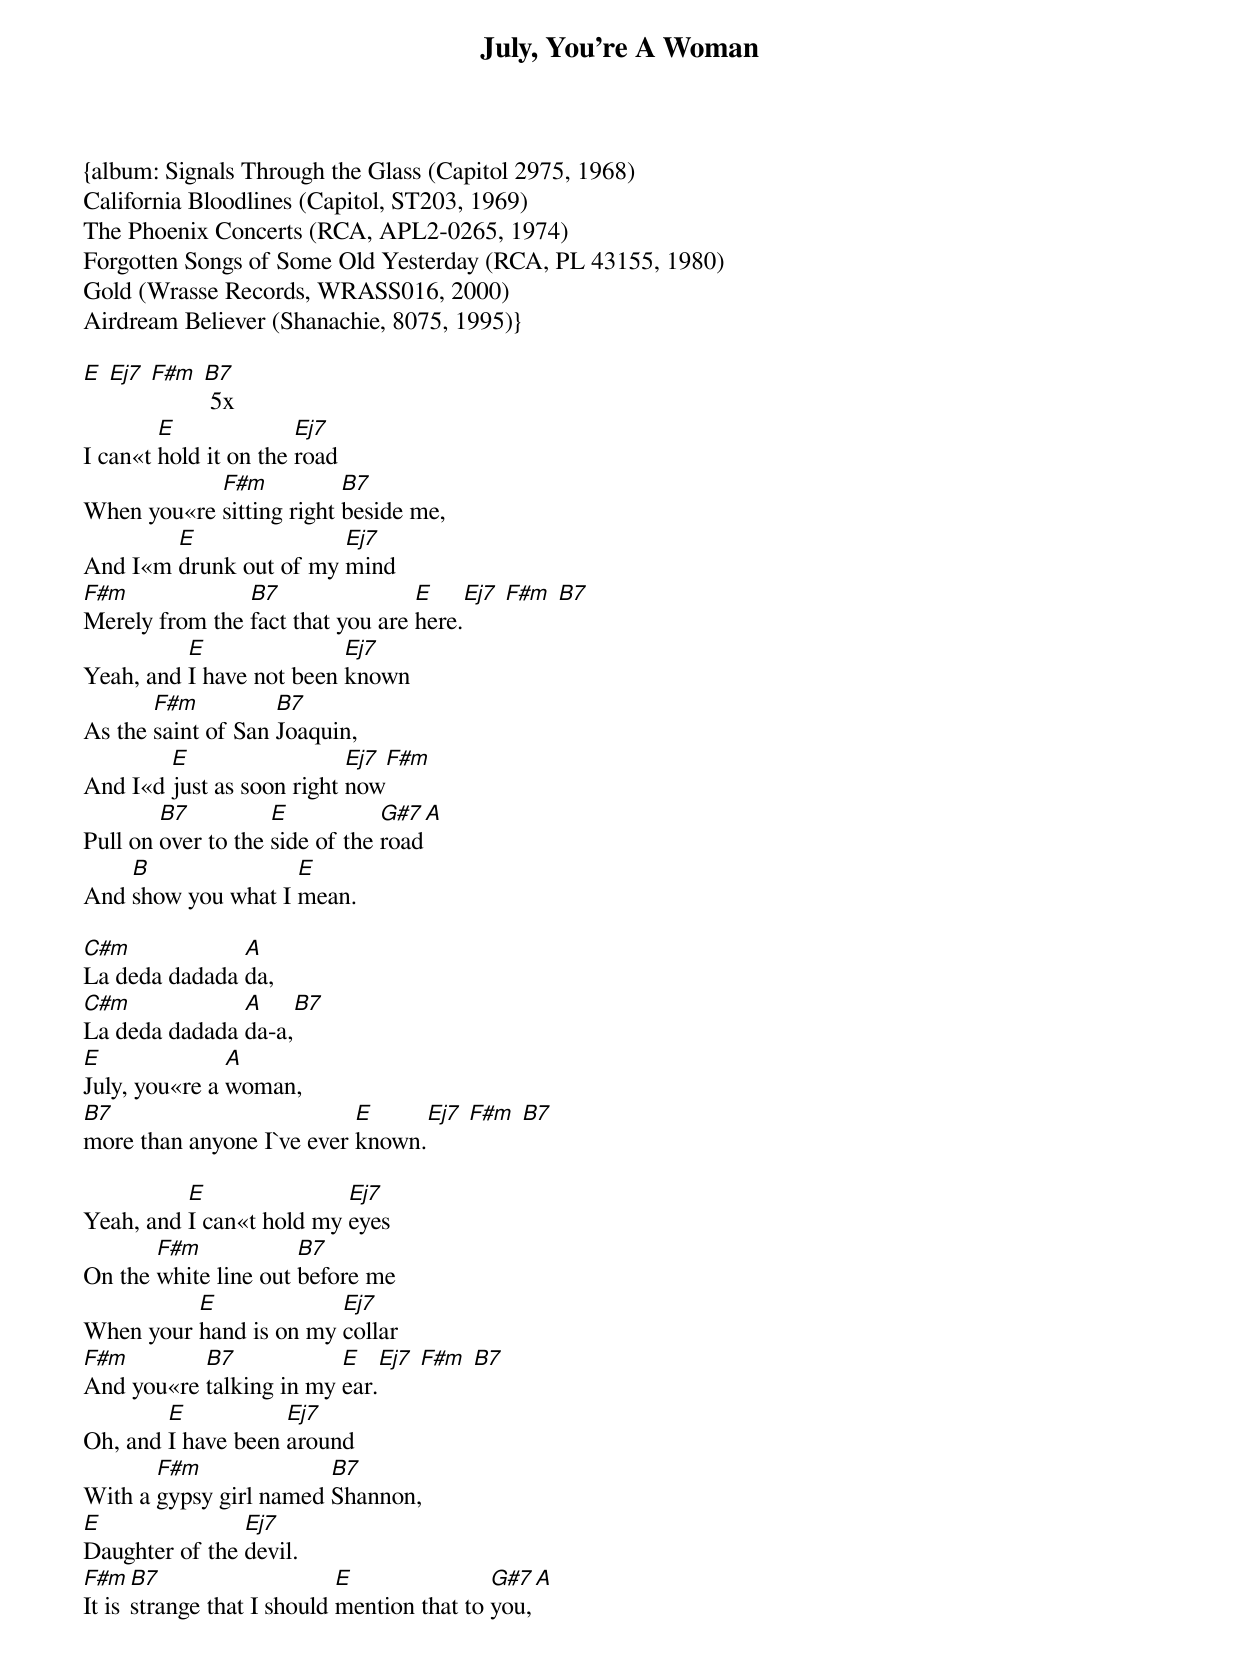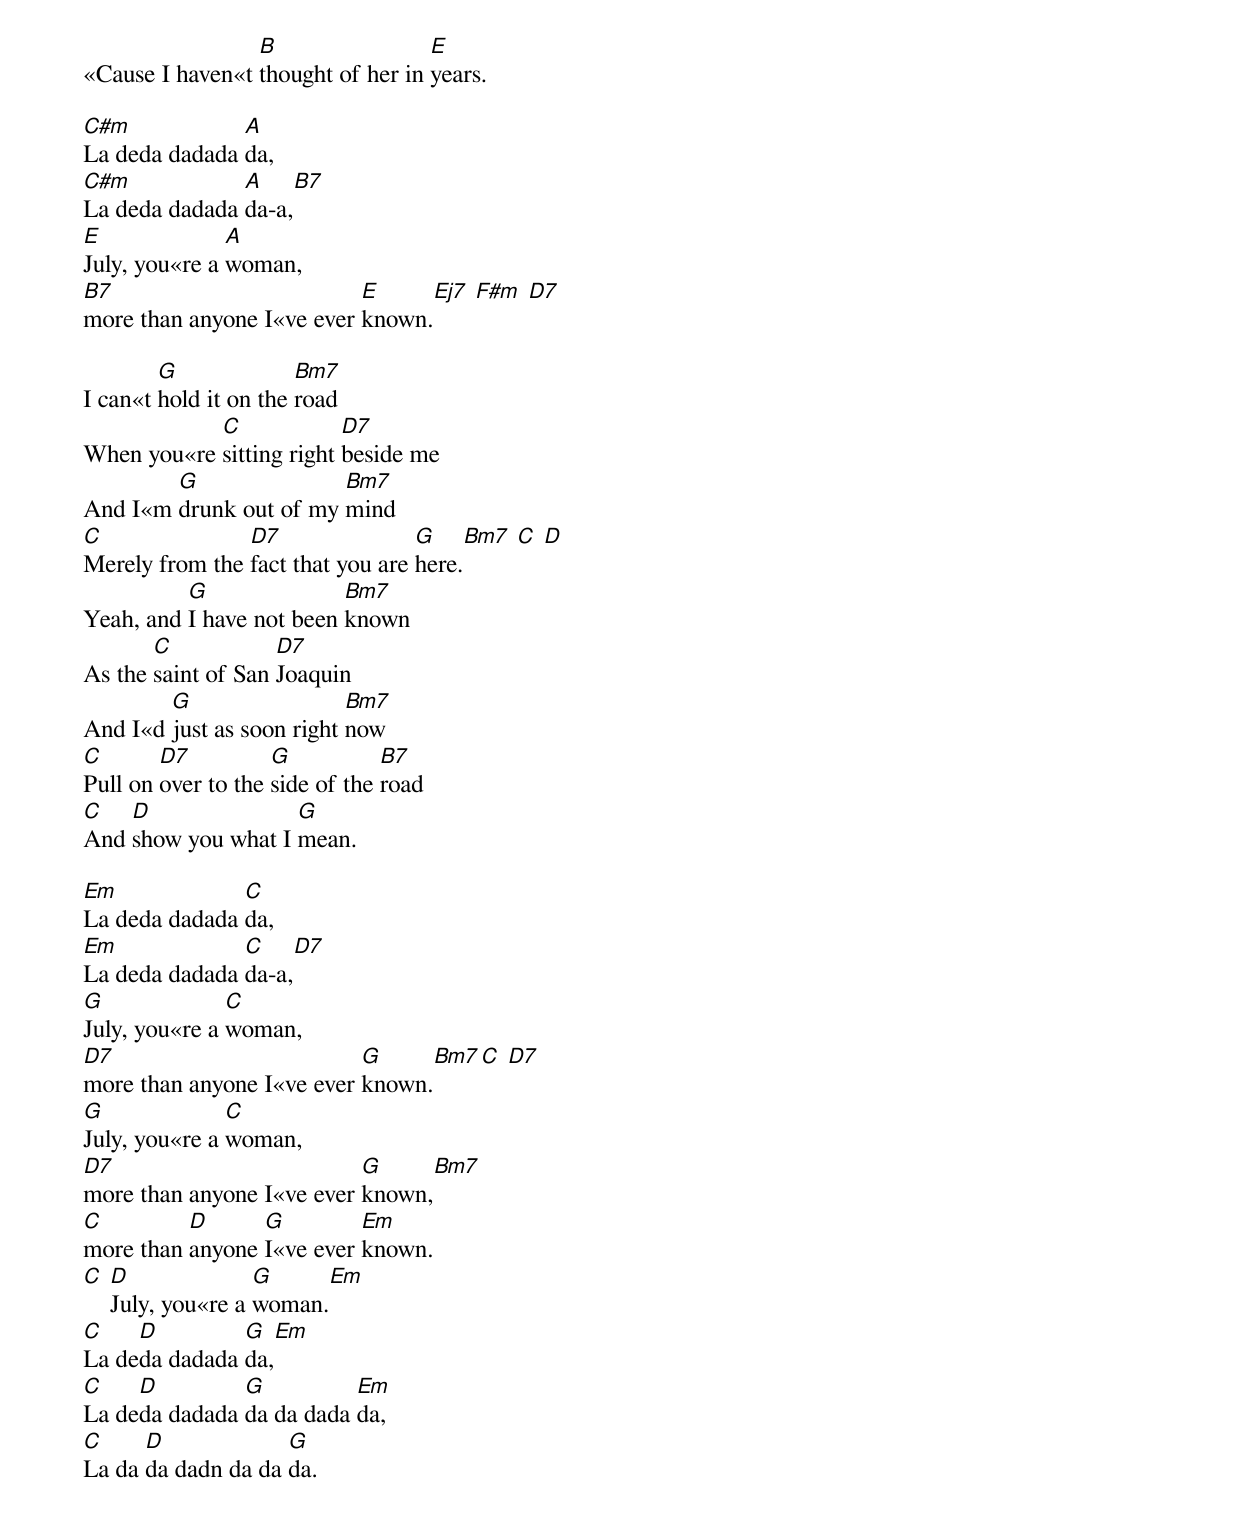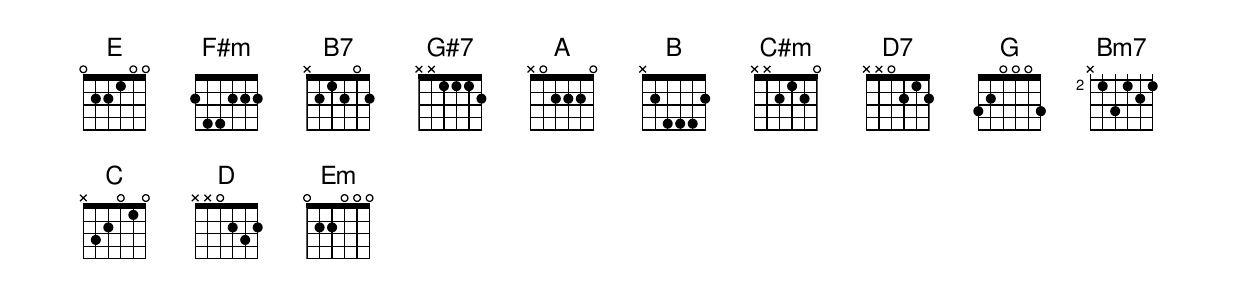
{title: July, You’re A Woman}
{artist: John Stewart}
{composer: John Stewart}
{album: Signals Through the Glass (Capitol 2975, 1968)
California Bloodlines (Capitol, ST203, 1969)
The Phoenix Concerts (RCA, APL2-0265, 1974)
Forgotten Songs of Some Old Yesterday (RCA, PL 43155, 1980)
Gold (Wrasse Records, WRASS016, 2000)
Airdream Believer (Shanachie, 8075, 1995)}

[E] [Ej7] [F#m] [B7] 5x
I can«t [E]hold it on the [Ej7]road
When you«re [F#m]sitting right [B7]beside me,
And I«m [E]drunk out of my [Ej7]mind
[F#m]Merely from the [B7]fact that you are [E]here.[Ej7] [F#m] [B7]
Yeah, and [E]I have not been [Ej7]known
As the [F#m]saint of San [B7]Joaquin,
And I«d [E]just as soon right [Ej7]now[F#m]
Pull on [B7]over to the [E]side of the [G#7]road[A]
And [B]show you what I [E]mean.

[C#m]La deda dadada [A]da,
[C#m]La deda dadada [A]da-a,[B7]
[E]July, you«re a [A]woman,
[B7]more than anyone I`ve ever [E]known.[Ej7] [F#m] [B7]

Yeah, and [E]I can«t hold my [Ej7]eyes
On the [F#m]white line out [B7]before me
When your [E]hand is on my [Ej7]collar
[F#m]And you«re [B7]talking in my [E]ear.[Ej7] [F#m] [B7]
Oh, and [E]I have been [Ej7]around
With a [F#m]gypsy girl named [B7]Shannon,
[E]Daughter of the [Ej7]devil.
[F#m]It is [B7]strange that I should [E]mention that to [G#7]you,[A]
«Cause I haven«t [B]thought of her in [E]years.

[C#m]La deda dadada [A]da,
[C#m]La deda dadada [A]da-a,[B7]
[E]July, you«re a [A]woman,
[B7]more than anyone I«ve ever [E]known.[Ej7] [F#m] [D7]

I can«t [G]hold it on the [Bm7]road
When you«re [C]sitting right [D7]beside me
And I«m [G]drunk out of my [Bm7]mind
[C]Merely from the [D7]fact that you are [G]here.[Bm7] [C] [D]
Yeah, and [G]I have not been [Bm7]known
As the [C]saint of San [D7]Joaquin
And I«d [G]just as soon right [Bm7]now
[C]Pull on [D7]over to the [G]side of the [B7]road
[C]And [D]show you what I [G]mean.

[Em]La deda dadada [C]da,
[Em]La deda dadada [C]da-a,[D7]
[G]July, you«re a [C]woman,
[D7]more than anyone I«ve ever [G]known.[Bm7][C] [D7]
[G]July, you«re a [C]woman,
[D7]more than anyone I«ve ever [G]known,[Bm7]
[C]more than [D]anyone [G]I«ve ever [Em]known.
[C] [D]July, you«re a [G]woman.[Em]
[C]La de[D]da dadada [G]da,[Em]
[C]La de[D]da dadada [G]da da dada [Em]da,
[C]La da [D]da dadn da da [G]da.
